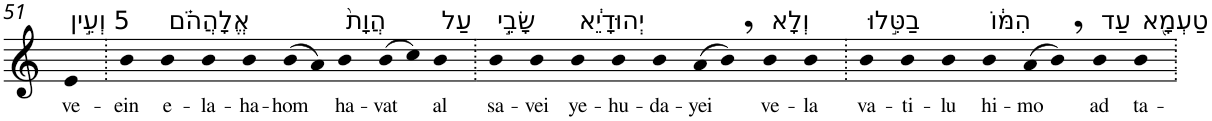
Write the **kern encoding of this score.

**kern	**text
*part1	*part1
*staff1	*staff1
*I"Piano	*
*I'Pno	*
!!LO:PB:g=z
*clefG2	*
*k[]	*
=51	=51
!LO:TX:a:t=5 וְעֵ֣ין	!
!	!LO:LY:b
4e	ve-
=52.	=52.
!	!LO:LY:b
4b	-ein
!LO:TX:a:t=אֱלָהֲהֹ֗ם	!
!	!LO:LY:b
4b	e-
!	!LO:LY:b
4b	-la-
!	!LO:LY:b
4b	-ha-
!	!LO:LY:b
(>8b	-hom
8a)	.
!LO:TX:a:t=הֲוָת֙	!
!	!LO:LY:b
4b	ha-
!	!LO:LY:b
(>8b	-vat
8cc)	.
!LO:TX:a:t=עַל	!
!	!LO:LY:b
4b	al
=53.	=53.
!LO:TX:a:t=שָׂבֵ֣י	!
!	!LO:LY:b
4b	sa-
!	!LO:LY:b
4b	-vei
!LO:TX:a:t=יְהוּדָיֵ֔א	!
!	!LO:LY:b
4b	ye-
!	!LO:LY:b
4b	-hu-
!	!LO:LY:b
4b	-da-
!	!LO:LY:b
(>8a	-yei
8b,)	.
!LO:TX:a:t=וְלָא	!
!	!LO:LY:b
4b	ve-
!	!LO:LY:b
4b	-la
=54.	=54.
!LO:TX:a:t=בַטִּ֣לוּ	!
!	!LO:LY:b
4b	va-
!	!LO:LY:b
4b	-ti-
!	!LO:LY:b
4b	-lu
!LO:TX:a:t=הִמּ֔וֹ	!
!	!LO:LY:b
4b	hi-
!	!LO:LY:b
(>8a	-mo
8b,)	.
!LO:TX:a:t=עַד	!
!	!LO:LY:b
4b	ad
!LO:TX:a:t=טַעְמָ֖א	!
!	!LO:LY:b
4b	ta-
=.	=.
*-	*-
